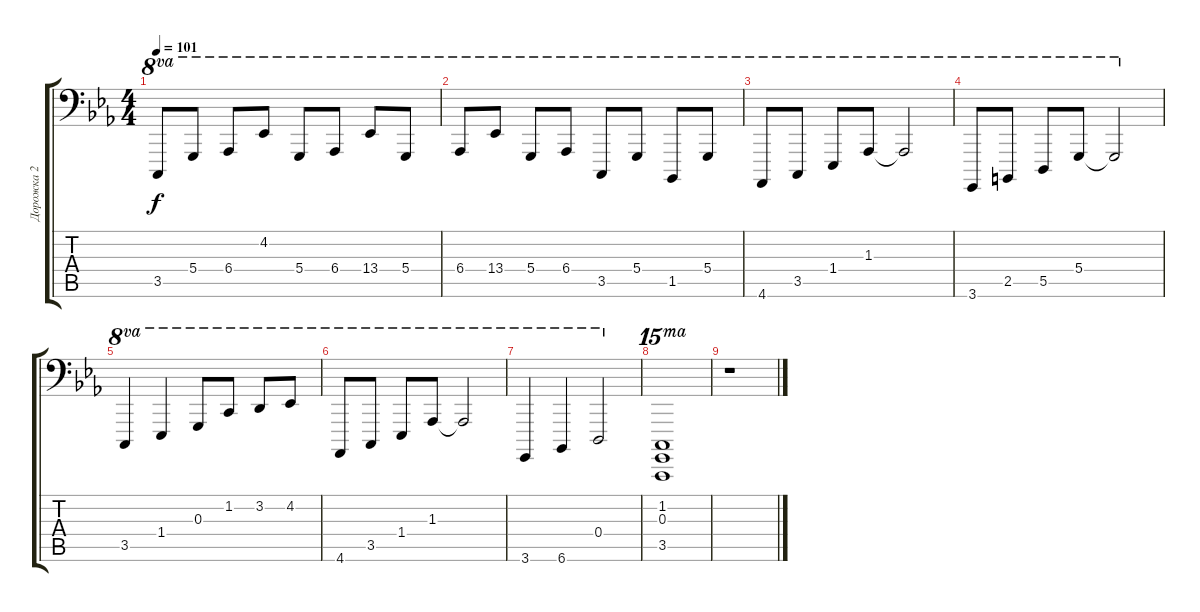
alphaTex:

\track ("Дорожка 2" "Дорожка 2") {instrument acousticgrandpiano}
\staff {score tabs}
\tuning (E3 B2 G2 D2 A1 E1) {hide}
\ts (4 4)
\tempo 101
\clef f4
\ks eb
3.5.8{ot 8va dy f} 5.4.8{ot 8va} 6.4.8{ot 8va} 4.2.8{ot 8va} 5.4.8{ot 8va} 6.4.8{ot 8va} 13.4.8{ot 8va} 5.4.8{ot 8va} |
6.4.8{ot 8va} 13.4.8{ot 8va} 5.4.8{ot 8va} 6.4.8{ot 8va} 3.5.8{ot 8va} 5.4.8{ot 8va} 1.5.8{ot 8va} 5.4.8{ot 8va} |
4.6.8{ot 8va} 3.5.8{ot 8va} 1.4.8{ot 8va} 1.3.8{ot 8va} 1.3{t}.2{ot 8va} |
3.6.8{ot 8va} 2.5.8{ot 8va} 5.5.8{ot 8va} 5.4.8{ot 8va} 5.4{t}.2{ot 8va} |
3.5.4{ot 8va} 1.4.4{ot 8va} 0.3.8{ot 8va} 1.2.8{ot 8va} 3.2.8{ot 8va} 4.2.8{ot 8va} |
4.6.8{ot 8va} 3.5.8{ot 8va} 1.4.8{ot 8va} 1.3.8{ot 8va} 1.3{t}.2{ot 8va} |
3.6.4{ot 8va} 6.6.4{ot 8va} 0.4.2{ot 8va} |
(1.2 0.3 3.5).1{ot 15ma} |
r.1
